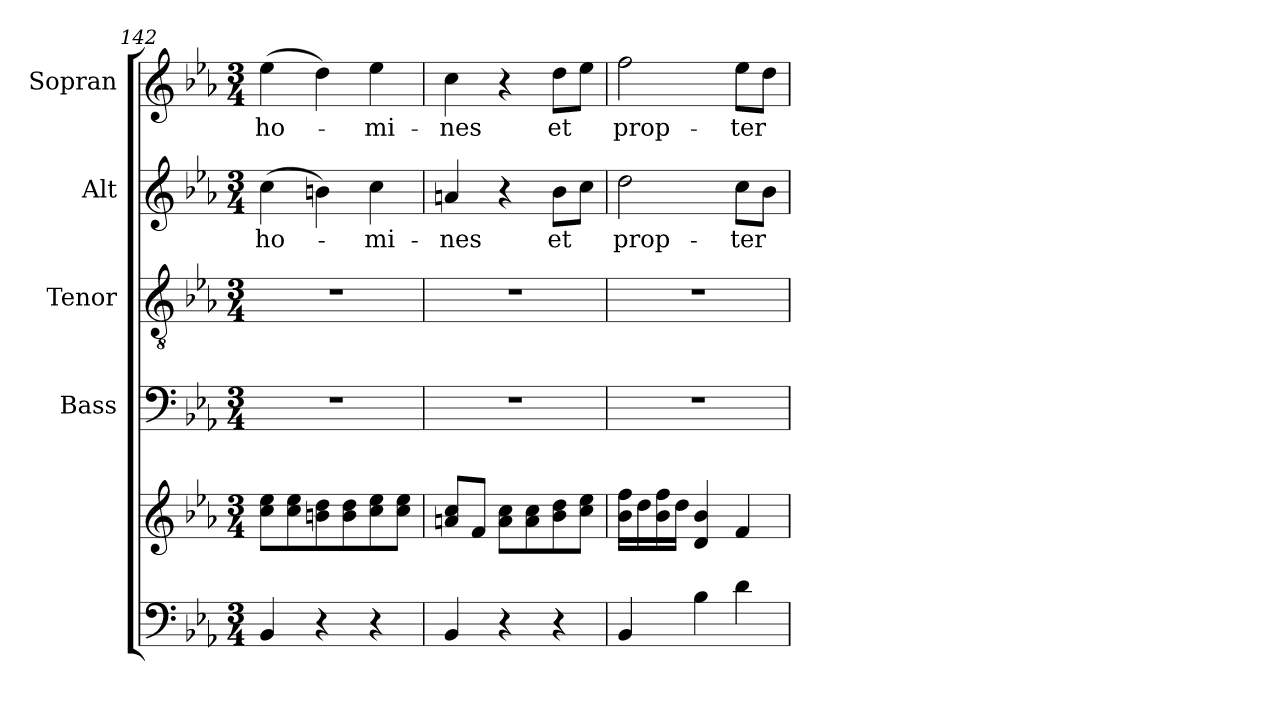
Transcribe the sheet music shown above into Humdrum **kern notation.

**kern	**kern	**kern	**kern	**kern	**text	**kern	**text
*part5	*part5	*part4	*part3	*part2	*part2	*part1	*part1
*staff6	*staff5	*staff4	*staff3	*staff2	*staff2	*staff1	*staff1
*	*	*I"Bass	*I"Tenor	*I"Alt	*	*I"Sopran	*
*	*	*I'B.	*I'T.	*I'A.	*	*I'S.	*
*clefF4	*clefG2	*clefF4	*clefGv2	*clefG2	*	*clefG2	*
*k[b-e-a-]	*k[b-e-a-]	*k[b-e-a-]	*k[b-e-a-]	*k[b-e-a-]	*	*k[b-e-a-]	*
*E-:	*E-:	*E-:	*E-:	*E-:	*	*E-:	*
*M3/4	*M3/4	*M3/4	*M3/4	*M3/4	*	*M3/4	*
=142	=142	=142	=142	=142	=142	=142	=142
!	!	!	!	!	!LO:LY:b	!	!LO:LY:b
4BB-/	8cc\ 8ee-\L	2.r	2.r	(>4cc\	ho-	(>4ee-\	ho-
.	8cc\ 8ee-\	.	.	.	.	.	.
4r	8bn\ 8dd\	.	.	4bn\)	.	4dd\)	.
.	8b\ 8dd\	.	.	.	.	.	.
!	!	!	!	!	!LO:LY:b	!	!LO:LY:b
4r	8cc\ 8ee-\	.	.	4cc\	-mi-	4ee-\	-mi-
.	8cc\ 8ee-\J	.	.	.	.	.	.
=143	=143	=143	=143	=143	=143	=143	=143
!	!	!	!	!	!LO:LY:b	!	!LO:LY:b
4BB-/	8an/ 8cc/L	2.r	2.r	4an/	-nes	4cc\	-nes
.	8f/J	.	.	.	.	.	.
4r	8a\ 8cc\L	.	.	4r	.	4r	.
.	8a\ 8cc\	.	.	.	.	.	.
!	!	!	!	!	!LO:LY:b	!	!LO:LY:b
4r	8b-\ 8dd\	.	.	8b-\L	et	8dd\L	et
.	8cc\ 8ee-\J	.	.	8cc\J	.	8ee-\J	.
=144	=144	=144	=144	=144	=144	=144	=144
!	!	!	!	!	!LO:LY:b	!	!LO:LY:b
4BB-/	16b-\ 16ff\LL	2.r	2.r	2dd\	prop-	2ff\	prop-
.	16dd\	.	.	.	.	.	.
.	16b-\ 16ff\	.	.	.	.	.	.
.	16dd\JJ	.	.	.	.	.	.
4B-\	4d/ 4b-/	.	.	.	.	.	.
!	!	!	!	!	!LO:LY:b	!	!LO:LY:b
4d\	4f/	.	.	8cc\L	-ter	8ee-\L	-ter
.	.	.	.	8b-\J	.	8dd\J	.
=	=	=	=	=	=	=	=
*-	*-	*-	*-	*-	*-	*-	*-
